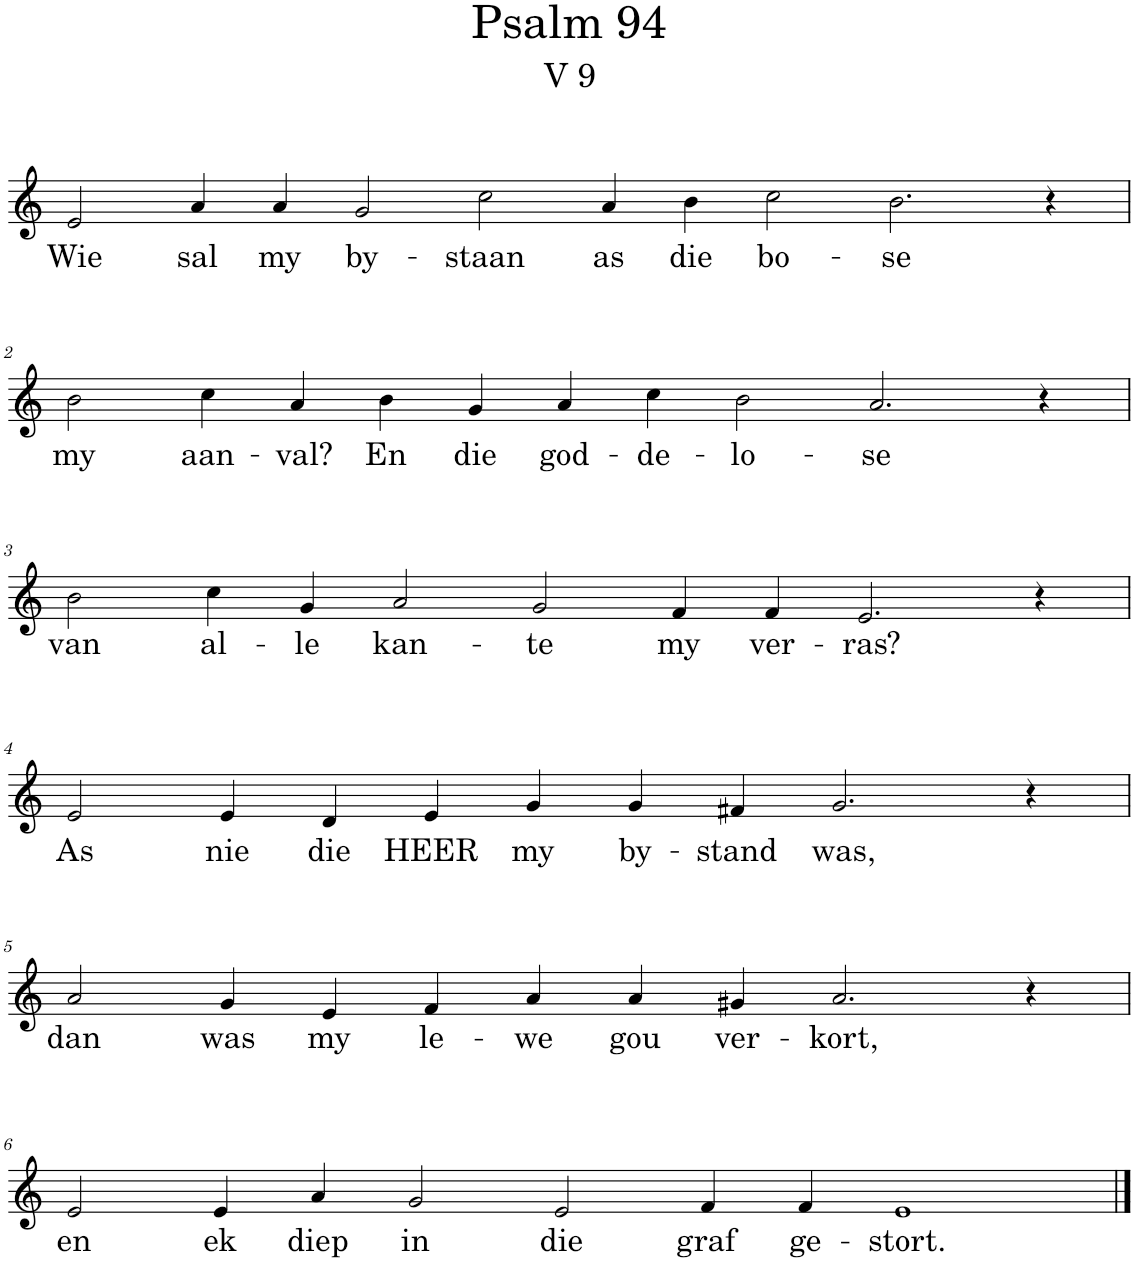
**kern	**text
*part1	*part1
*staff1	*staff1
*I"Pipe Organ	*
*I'Org.	*
*clefG2	*
*k[]	*
*M16/4	*
=1	=1
!	!LO:LY:b
2e/	Wie
!	!LO:LY:b
4a/	sal
!	!LO:LY:b
4a/	my
!	!LO:LY:b
2g/	by-
!	!LO:LY:b
2cc\	-staan
!	!LO:LY:b
4a/	as
!	!LO:LY:b
4b\	die
!	!LO:LY:b
2cc\	bo-
!	!LO:LY:b
2.b\	-se
4r	.
!!LO:LB:g=z
=2	=2
*M14/4	*
!	!LO:LY:b
2b\	my
!	!LO:LY:b
4cc\	aan-
!	!LO:LY:b
4a/	-val?
!	!LO:LY:b
4b\	En
!	!LO:LY:b
4g/	die
!	!LO:LY:b
4a/	god-
!	!LO:LY:b
4cc\	-de-
!	!LO:LY:b
2b\	-lo-
!	!LO:LY:b
2.a/	-se
4r	.
!!LO:LB:g=z
=3	=3
!	!LO:LY:b
2b\	van
!	!LO:LY:b
4cc\	al-
!	!LO:LY:b
4g/	-le
!	!LO:LY:b
2a/	kan-
!	!LO:LY:b
2g/	-te
!	!LO:LY:b
4f/	my
!	!LO:LY:b
4f/	ver-
!	!LO:LY:b
2.e/	-ras?
4r	.
!!LO:LB:g=z
=4	=4
*M12/4	*
!	!LO:LY:b
2e/	As
!	!LO:LY:b
4e/	nie
!	!LO:LY:b
4d/	die
!	!LO:LY:b
4e/	HEER
!	!LO:LY:b
4g/	my
!	!LO:LY:b
4g/	by-
!	!LO:LY:b
4f#X/	-stand
!	!LO:LY:b
2.g/	was,
4r	.
!!LO:LB:g=z
=5	=5
!	!LO:LY:b
2a/	dan
!	!LO:LY:b
4g/	was
!	!LO:LY:b
4e/	my
!	!LO:LY:b
4f/	le-
!	!LO:LY:b
4a/	-we
!	!LO:LY:b
4a/	gou
!	!LO:LY:b
4g#X/	ver-
!	!LO:LY:b
2.a/	-kort,
4r	.
!!LO:LB:g=z
=6	=6
*M14/4	*
!	!LO:LY:b
2e/	en
!	!LO:LY:b
4e/	ek
!	!LO:LY:b
4a/	diep
!	!LO:LY:b
2g/	in
!	!LO:LY:b
2e/	die
!	!LO:LY:b
4f/	graf
!	!LO:LY:b
4f/	ge-
!	!LO:LY:b
1e	-stort.
==	==
*-	*-
